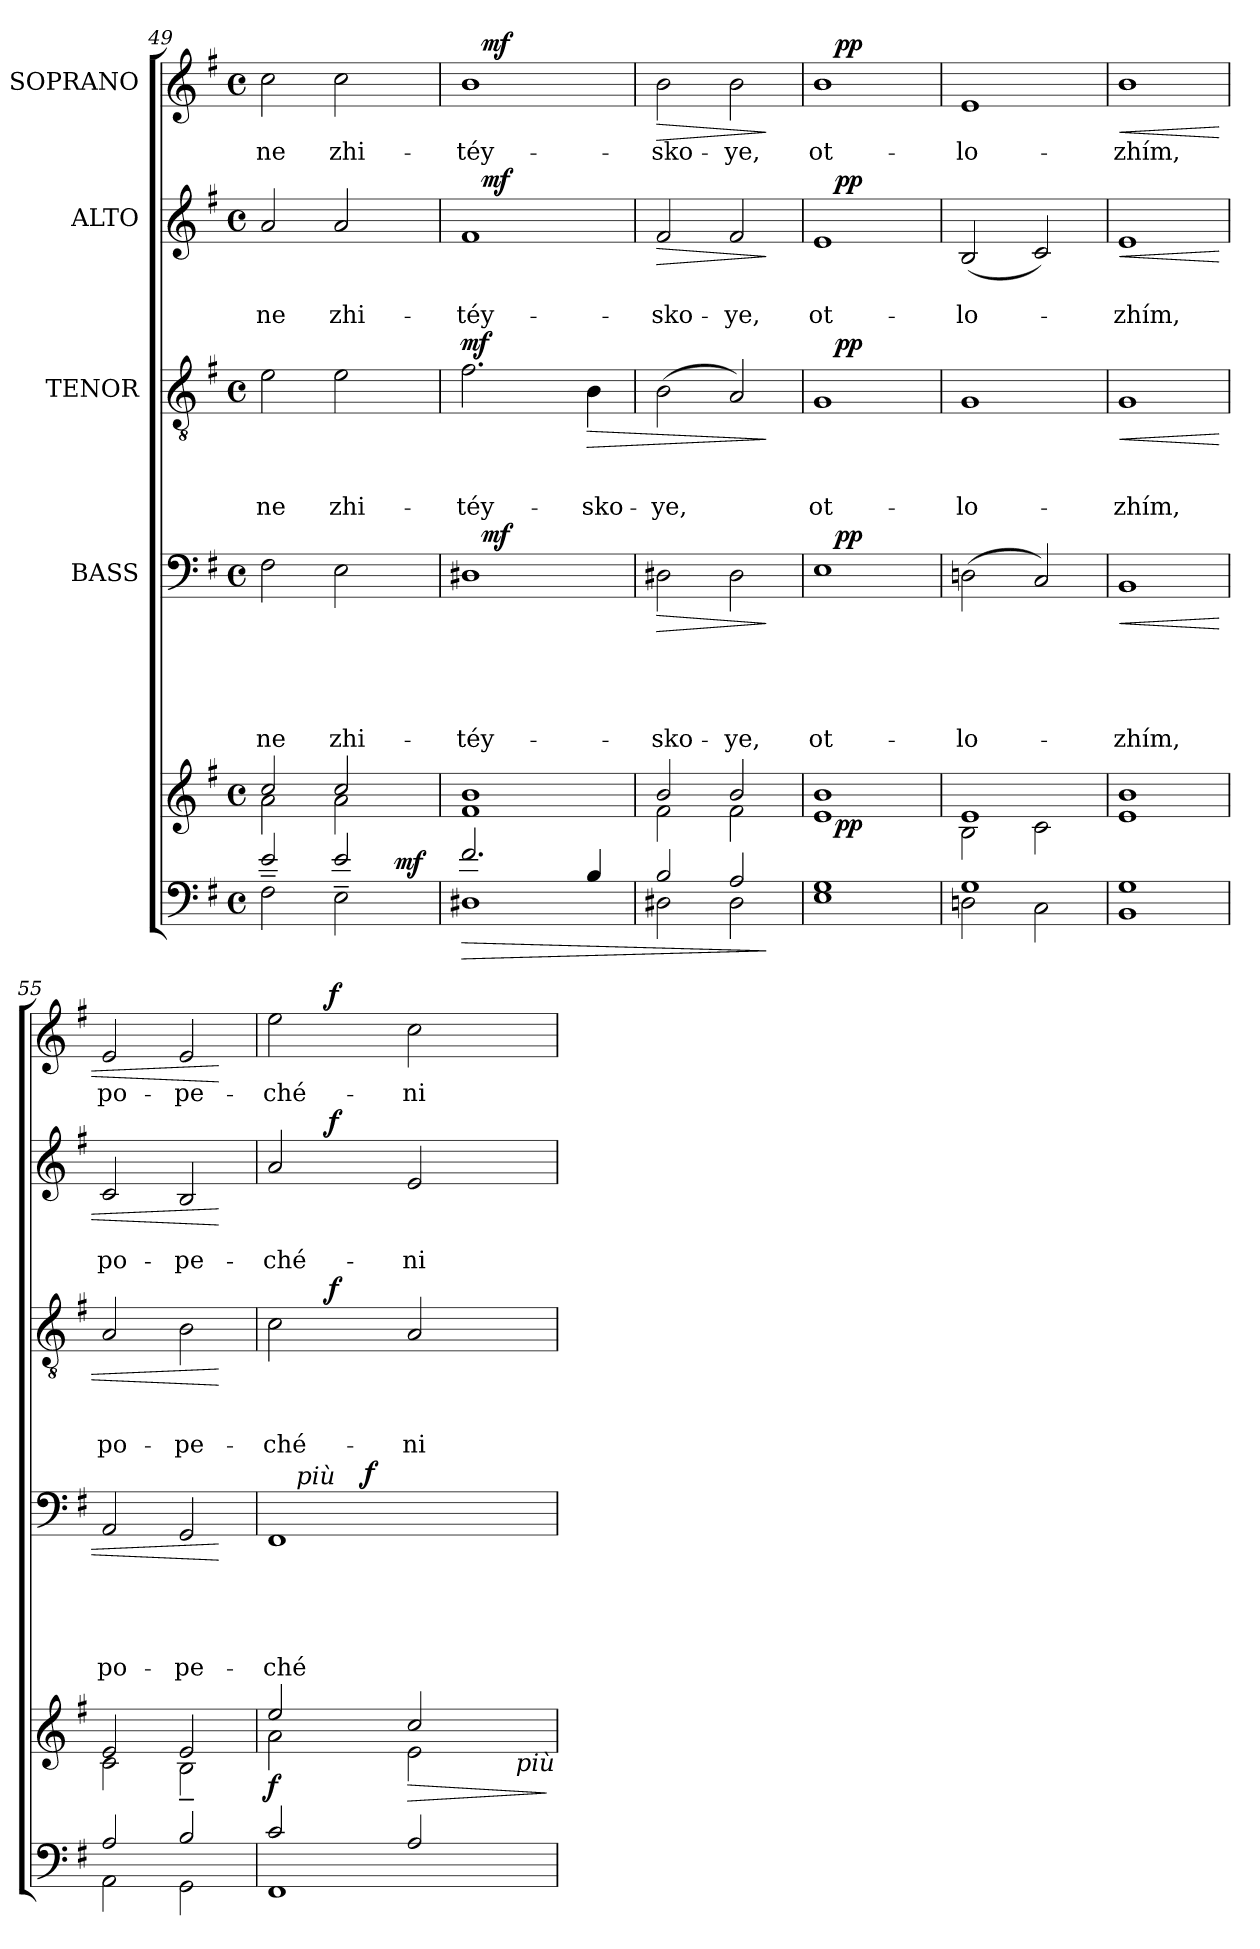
**kern	**kern	**dynam	**kern	**text	**text	**text	**text	**text	**dynam	**kern	**text	**text	**text	**dynam	**kern	**text	**text	**dynam	**kern	**text	**dynam
*part5	*part5	*part5	*part4	*part4	*part4	*part4	*part4	*part4	*part4	*part3	*part3	*part3	*part3	*part3	*part2	*part2	*part2	*part2	*part1	*part1	*part1
*staff6	*staff5	*staff5/6	*staff4	*staff4	*staff4	*staff4	*staff4	*staff4	*staff4	*staff3	*staff3	*staff3	*staff3	*staff3	*staff2	*staff2	*staff2	*staff2	*staff1	*staff1	*staff1
*	*	*	*I"BASS	*	*	*	*	*	*	*I"TENOR	*	*	*	*	*I"ALTO	*	*	*	*I"SOPRANO	*	*
*clefF4	*clefG2	*	*clefF4	*	*	*	*	*	*	*clefGv2	*	*	*	*	*clefG2	*	*	*	*clefG2	*	*
*k[f#]	*k[f#]	*	*k[f#]	*	*	*	*	*	*	*k[f#]	*	*	*	*	*k[f#]	*	*	*	*k[f#]	*	*
*G:	*G:	*	*G:	*	*	*	*	*	*	*G:	*	*	*	*	*G:	*	*	*	*G:	*	*
*M4/4	*M4/4	*	*M4/4	*	*	*	*	*	*	*M4/4	*	*	*	*	*M4/4	*	*	*	*M4/4	*	*
*met(c)	*met(c)	*	*met(c)	*	*	*	*	*	*	*met(c)	*	*	*	*	*met(c)	*	*	*	*met(c)	*	*
=49	=49	=49	=49	=49	=49	=49	=49	=49	=49	=49	=49	=49	=49	=49	=49	=49	=49	=49	=49	=49	=49
*^	*^	*	*	*	*	*	*	*	*	*	*	*	*	*	*	*	*	*	*	*	*
!	!	!	!	!	!	!	!	!	!	!LO:LY:b	!	!	!	!	!LO:LY:b	!	!	!	!LO:LY:b	!	!	!LO:LY:b	!
*	*^	*	*	*	*	*	*	*	*	*	*	*	*	*	*	*	*	*	*	*	*	*	*
2F#~<\	2e/	2ryy	2cc/	2a\	.	2F#\	.	.	.	.	-ne	.	2e\	.	.	-ne	.	2a/	.	-ne	.	2cc\	-ne	.
!	!	!	!	!	!	!	!	!	!	!	!LO:LY:b	!	!	!	!	!LO:LY:b	!	!	!	!LO:LY:b	!	!	!LO:LY:b	!
2E~<\	2e/	4ryy	2cc/	2a\	.	2E\	.	.	.	.	zhi-	.	2e\	.	.	zhi-	.	2a/	.	zhi-	.	2cc\	zhi-	.
.	.	32ryy	.	.	.	.	.	.	.	.	.	.	.	.	.	.	.	.	.	.	.	.	.	.
!	!	!	!	!	!LO:DY:a=2	!	!	!	!	!	!	!	!	!	!	!	!	!	!	!	!	!	!	!
.	.	8..ryy	.	.	mf	.	.	.	.	.	.	.	.	.	.	.	.	.	.	.	.	.	.	.
=50	=50	=50	=50	=50	=50	=50	=50	=50	=50	=50	=50	=50	=50	=50	=50	=50	=50	=50	=50	=50	=50	=50	=50	=50
!	!	!	!	!	!LO:HP:b=2	!	!	!	!	!	!LO:LY:b	!	!	!	!	!LO:LY:b	!LO:DY:a	!	!	!LO:LY:b	!	!	!LO:LY:b	!
*	*v	*v	*	*	*	*^	*	*	*	*	*	*	*	*	*	*	*	*^	*	*	*	*^	*	*
1D#X	2.f#/	8ryy	1f# 1b	>	1D#X	16ryy	.	.	.	.	-téy-	.	2.f#\	.	.	-téy-	mf	1f#	16ryy	.	-téy-	.	1b	16ryy	-téy-	.
!	!	!	!	!	!	!	!	!	!	!	!	!LO:DY:a	!	!	!	!	!	!	!	!	!	!LO:DY:a	!	!	!	!LO:DY:a
.	.	.	.	.	.	2...ryy	.	.	.	.	.	mf	.	.	.	.	.	.	2...ryy	.	.	mf	.	2...ryy	.	mf
.	.	2..ryy	.	.	.	.	.	.	.	.	.	.	.	.	.	.	.	.	.	.	.	.	.	.	.	.
!	!	!	!	!	!	!	!	!	!	!	!	!	!	!	!	!LO:LY:b	!LO:HP:b	!	!	!	!	!	!	!	!	!
.	4B/	.	.	.	.	.	.	.	.	.	.	.	4B\	.	.	-sko-	>	.	.	.	.	.	.	.	.	.
=51	=51	=51	=51	=51	=51	=51	=51	=51	=51	=51	=51	=51	=51	=51	=51	=51	=51	=51	=51	=51	=51	=51	=51	=51	=51	=51
!	!	!	!	!	!	!	!	!	!	!	!LO:LY:b	!LO:HP:b	!	!	!	!LO:LY:b	!	!	!	!	!LO:LY:b	!LO:HP:b	!	!	!LO:LY:b	!LO:HP:b
*	*	*	*	*	*	*	*	*	*	*	*	*	*	*	*	*	*	*v	*v	*	*	*	*	*	*	*
*	*	*	*	*	*v	*v	*	*	*	*	*	*	*	*	*	*	*	*	*	*	*	*v	*v	*	*
2D#X\	2B/	2f#\	2b/	.	2D#X\	.	.	.	.	-sko-	>	(>2B\	.	.	-ye,	.	2f#/	.	-sko-	>	2b\	-sko-	>
!	!	!	!	!	!	!	!	!	!	!LO:LY:b	!	!	!	!	!	!	!	!	!LO:LY:b	!	!	!LO:LY:b	!
2D#\	2A/	2f#\	2b/	.	2D#\	.	.	.	.	-ye,	.	2A/)	.	.	.	.	2f#/	.	-ye,	.	2b\	-ye,	.
*v	*v	*	*	*	*	*	*	*	*	*	*	*	*	*	*	*	*	*	*	*	*	*	*
*	*v	*v	*	*	*	*	*	*	*	*	*	*	*	*	*	*	*	*	*	*	*	*
.	.	]	.	.	.	.	.	.	]	.	.	.	.	]	.	.	.	]	.	.	]
=52	=52	=52	=52	=52	=52	=52	=52	=52	=52	=52	=52	=52	=52	=52	=52	=52	=52	=52	=52	=52	=52
!	!	!	!	!	!	!	!	!LO:LY:b	!	!	!	!	!LO:LY:b	!	!	!	!LO:LY:b	!	!	!LO:LY:b	!
*	*^	*	*^	*	*	*	*	*	*	*^	*	*	*	*	*^	*	*	*	*^	*	*
1E 1G	1e 1b	16ryy	.	1E	16ryy	.	.	.	.	ot-	.	1G	16ryy	.	.	ot-	.	1e	16ryy	.	ot-	.	1b	16ryy	ot-	.
!	!	!	!LO:DY:b	!	!	!	!	!	!	!	!LO:DY:a	!	!	!	!	!	!LO:DY:a	!	!	!	!	!LO:DY:a	!	!	!	!LO:DY:a
.	.	2...ryy	pp	.	2...ryy	.	.	.	.	.	pp	.	2...ryy	.	.	.	pp	.	2...ryy	.	.	pp	.	2...ryy	.	pp
=53	=53	=53	=53	=53	=53	=53	=53	=53	=53	=53	=53	=53	=53	=53	=53	=53	=53	=53	=53	=53	=53	=53	=53	=53	=53	=53
*^	*	*	*	*	*	*	*	*	*	*	*	*	*	*	*	*	*	*	*	*	*	*	*	*	*	*
!	!	!	!	!	!	!	!	!	!	!	!LO:LY:b	!	!	!	!	!	!LO:LY:b	!	!	!	!	!LO:LY:b	!	!	!	!LO:LY:b	!
*	*	*	*	*	*v	*v	*	*	*	*	*	*	*	*	*	*	*	*	*v	*v	*	*	*	*v	*v	*	*
*	*	*	*	*	*	*	*	*	*	*	*	*v	*v	*	*	*	*	*	*	*	*	*	*	*
1G	2Dn\	1e	2B\	.	(>2Dn\	.	.	.	.	-lo-	.	1G	.	.	-lo-	.	(<2B/	.	-lo-	.	1e	-lo-	.
.	2C\	.	2c\	.	2C/)	.	.	.	.	.	.	.	.	.	.	.	2c/)	.	.	.	.	.	.
=54	=54	=54	=54	=54	=54	=54	=54	=54	=54	=54	=54	=54	=54	=54	=54	=54	=54	=54	=54	=54	=54	=54	=54
!	!	!	!	!	!	!	!	!	!	!LO:LY:b	!LO:HP:b	!	!	!	!LO:LY:b	!LO:HP:b	!	!	!LO:LY:b	!LO:HP:b	!	!LO:LY:b	!LO:HP:b
*v	*v	*	*	*	*	*	*	*	*	*	*	*	*	*	*	*	*	*	*	*	*	*	*
*	*v	*v	*	*	*	*	*	*	*	*	*	*	*	*	*	*	*	*	*	*	*	*
1BB 1G	1e 1b	.	1BB	.	.	.	.	-zhím,	<	1G	.	.	-zhím,	<	1e	.	-zhím,	<	1b	-zhím,	<
=55	=55	=55	=55	=55	=55	=55	=55	=55	=55	=55	=55	=55	=55	=55	=55	=55	=55	=55	=55	=55	=55
*^	*^	*	*	*	*	*	*	*	*	*	*	*	*	*	*	*	*	*	*	*	*
!	!	!	!	!	!	!	!	!	!	!LO:LY:b	!	!	!	!	!LO:LY:b	!	!	!	!LO:LY:b	!	!	!LO:LY:b	!
2AA\	2A/	2e/	2c\	.	2AA/	.	.	.	.	po-	.	2A/	.	.	po-	.	2c/	.	po-	.	2e/	po-	.
!	!	!	!	!	!	!	!	!	!	!LO:LY:b	!	!	!	!	!LO:LY:b	!	!	!	!LO:LY:b	!	!	!LO:LY:b	!
2GG\	2B/	2e/	2B~<\	.	2GG/	.	.	.	.	-pe-	.	2B\	.	.	-pe-	.	2B/	.	-pe-	.	2e/	-pe-	.
*v	*v	*	*	*	*	*	*	*	*	*	*	*	*	*	*	*	*	*	*	*	*	*	*
*	*v	*v	*	*	*	*	*	*	*	*	*	*	*	*	*	*	*	*	*	*	*	*
.	.	.	.	.	.	.	.	.	[	.	.	.	.	[	.	.	.	[	.	.	[
!!LO:LB:g=z
=56	=56	=56	=56	=56	=56	=56	=56	=56	=56	=56	=56	=56	=56	=56	=56	=56	=56	=56	=56	=56	=56
*^	*^	*	*	*	*	*	*	*	*	*	*	*	*	*	*	*	*	*	*	*	*
*	*	*	*^	*	*	*	*	*	*	*	*	*	*	*	*	*	*	*	*	*	*	*	*
!	!	!	!	!	!	!	!	!	!	!	!	!	!	!	!	!	!	!	!	!	!	!LO:TX:a:i:t=più	!	!
!	!	!	!	!	!	!	!	!	!	!	!	!	!	!	!	!	!	!LO:TX:a:i:t=più	!	!	!	!	!	!
!	!	!	!	!	!	!	!	!	!	!	!	!	!LO:TX:a:i:t=più	!	!	!	!	!	!	!	!	!	!	!
!	!	!	!	!	!LO:DY:b	!	!	!	!	!	!LO:LY:b	!	!	!	!	!LO:LY:b	!	!	!	!LO:LY:b	!	!	!LO:LY:b	!
*	*	*	*	*	*	*^	*	*	*	*	*	*	*^	*	*	*	*	*^	*	*	*	*^	*	*
*	*	*	*	*	*	*	*^	*	*	*	*	*	*	*	*	*	*	*	*	*	*	*	*	*	*	*	*	*
1FF#	2c/	2a\	2ee/	2ryy	f	1FF#	4ryy	16.ryy	.	.	.	.	-ché-	.	2c\	8..ryy	.	.	-ché-	.	2a/	8..ryy	.	-ché-	.	2ee\	8..ryy	-ché-	.
!	!	!	!	!	!	!	!	!LO:TX:a:i:t=più	!	!	!	!	!	!	!	!	!	!	!	!	!	!	!	!	!	!	!	!	!
.	.	.	.	.	.	.	.	2ryy	.	.	.	.	.	.	.	.	.	.	.	.	.	.	.	.	.	.	.	.	.
!	!	!	!	!	!	!	!	!	!	!	!	!	!	!	!	!	!	!	!	!LO:DY:a	!	!	!	!	!LO:DY:a	!	!	!	!LO:DY:a
.	.	.	.	.	.	.	.	.	.	.	.	.	.	.	.	2ryy	.	.	.	f	.	2ryy	.	.	f	.	2ryy	.	f
.	.	.	.	.	.	.	16ryy	.	.	.	.	.	.	.	.	.	.	.	.	.	.	.	.	.	.	.	.	.	.
!	!	!	!	!	!	!	!	!	!	!	!	!	!	!LO:DY:a	!	!	!	!	!	!	!	!	!	!	!	!	!	!	!
.	.	.	.	.	.	.	2ryy	.	.	.	.	.	.	f	.	.	.	.	.	.	.	.	.	.	.	.	.	.	.
!	!	!	!	!	!LO:HP:b	!	!	!	!	!	!	!	!	!	!	!	!	!	!LO:LY:b	!	!	!	!	!LO:LY:b	!	!	!	!LO:LY:b	!
.	2A/	2cc/	2ryy	2e\	>	.	.	.	.	.	.	.	.	.	2A/	.	.	.	-ni-	.	2e/	.	.	-ni-	.	2cc\	.	-ni-	.
.	.	.	.	.	.	.	.	4ryy	.	.	.	.	.	.	.	.	.	.	.	.	.	.	.	.	.	.	.	.	.
.	.	.	.	.	.	.	.	.	.	.	.	.	.	.	.	4ryy	.	.	.	.	.	4ryy	.	.	.	.	4ryy	.	.
.	.	.	.	.	.	.	8.ryy	.	.	.	.	.	.	.	.	.	.	.	.	.	.	.	.	.	.	.	.	.	.
.	.	.	.	.	.	.	.	8ryy	.	.	.	.	.	.	.	.	.	.	.	.	.	.	.	.	.	.	.	.	.
.	.	.	.	.	.	.	.	32ryy	.	.	.	.	.	.	.	32ryy	.	.	.	.	.	32ryy	.	.	.	.	32ryy	.	.
*v	*v	*	*	*	*	*	*	*	*	*	*	*	*	*	*	*	*	*	*	*	*	*	*	*	*	*	*	*	*
*	*v	*v	*v	*	*	*	*	*	*	*	*	*	*	*	*	*	*	*	*	*	*	*	*	*	*	*	*	*
.	.	]	.	.	.	.	.	.	.	.	.	.	.	.	.	.	.	.	.	.	.	.	.	.	.	.
!	!LO:TX:b:i:t=più	!	!	!	!	!	!	!	!	!	!	!	!	!	!	!	!	!	!	!	!	!	!	!	!	!
*	*	*	*v	*v	*v	*	*	*	*	*	*	*	*	*	*	*	*	*v	*v	*	*	*	*v	*v	*	*
*	*	*	*	*	*	*	*	*	*	*v	*v	*	*	*	*	*	*	*	*	*	*	*
=	=	=	=	=	=	=	=	=	=	=	=	=	=	=	=	=	=	=	=	=	=
*-	*-	*-	*-	*-	*-	*-	*-	*-	*-	*-	*-	*-	*-	*-	*-	*-	*-	*-	*-	*-	*-
